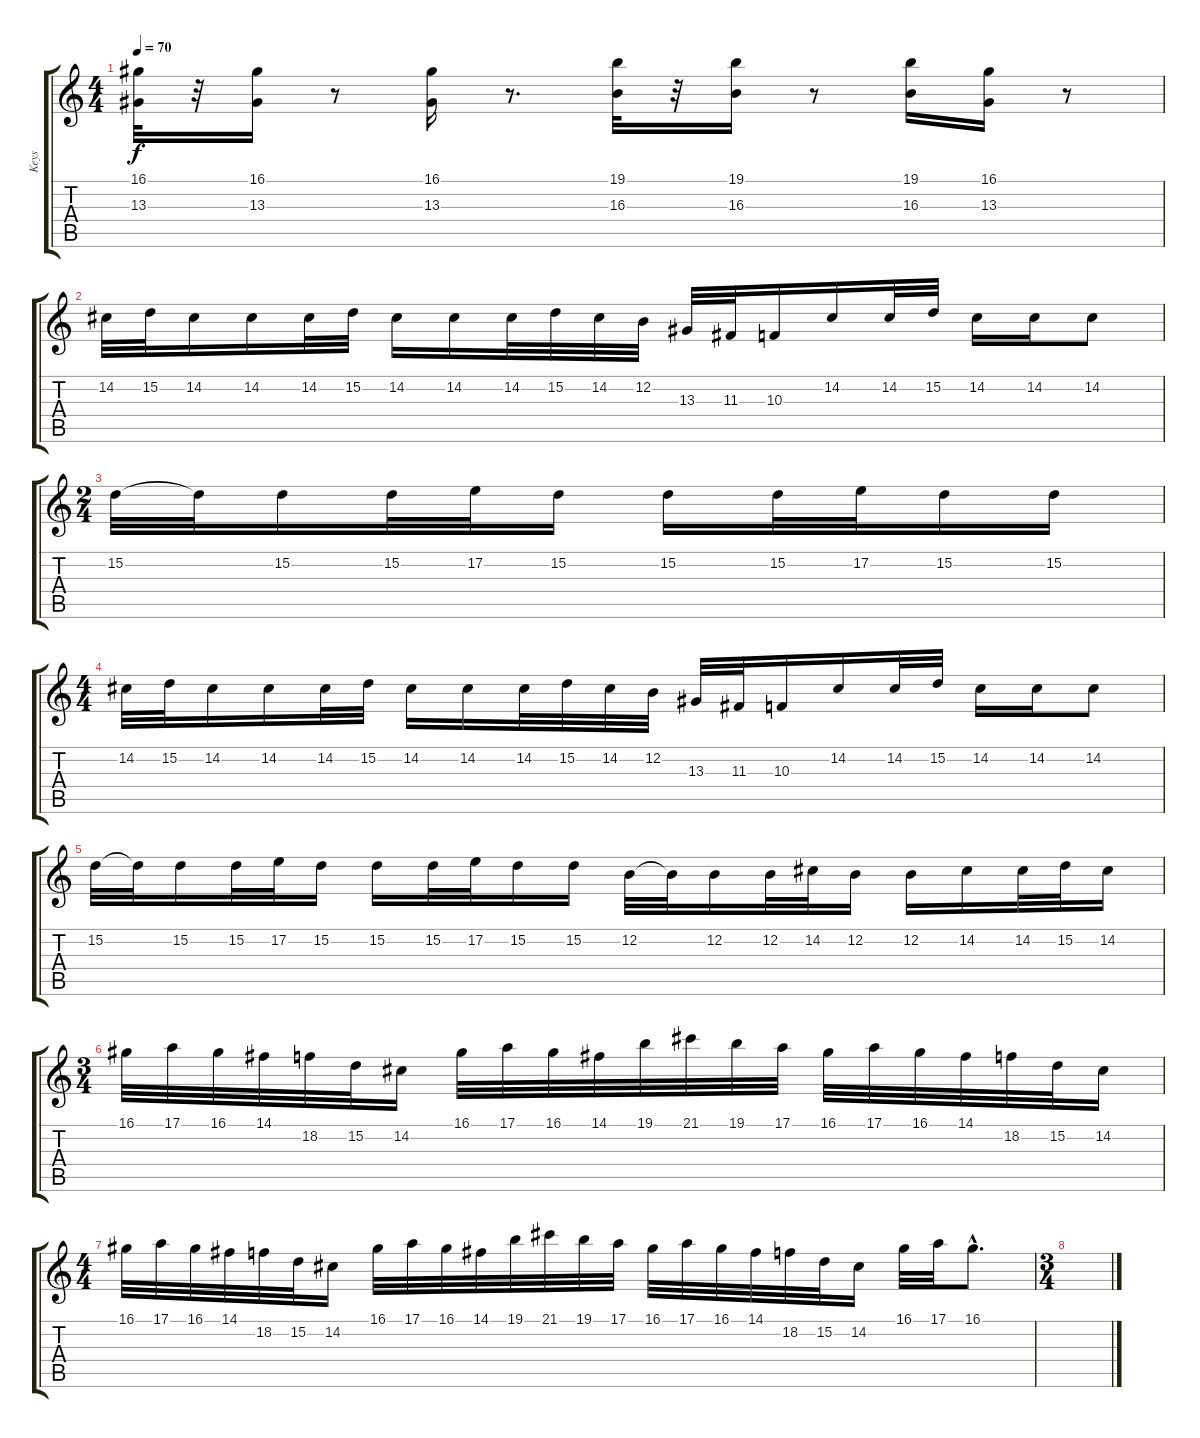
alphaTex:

\track ("Keys" "Keys") {instrument fx5brightness}
\staff {score tabs}
\tuning (E4 B3 G3 D3 A2 E2) {hide}
\ts (4 4)
\tempo 70
\clef g2
\ks c
(16.1 13.3).32{dy f} r.32 (16.1 13.3).16 r.8 (16.1 13.3).16 r.8{d} (19.1 16.3).32 r.32 (19.1 16.3).16 r.8 (19.1 16.3).16 (16.1 13.3).16 r.8 |
14.2.32 15.2.32 14.2.16 14.2.16 14.2.32 15.2.32 14.2.16 14.2.16 14.2.32 15.2.32 14.2.32 12.2.32 13.3.32 11.3.32 10.3.16 14.2.16 14.2.32 15.2.32 14.2.16 14.2.16 14.2.8 |
\ts (2 4)
15.2.32 15.2{t}.32 15.2.16 15.2.32 17.2.32 15.2.16 15.2.16 15.2.32 17.2.32 15.2.16 15.2.16 |
\ts (4 4)
14.2.32 15.2.32 14.2.16 14.2.16 14.2.32 15.2.32 14.2.16 14.2.16 14.2.32 15.2.32 14.2.32 12.2.32 13.3.32 11.3.32 10.3.16 14.2.16 14.2.32 15.2.32 14.2.16 14.2.16 14.2.8 |
15.2.32 15.2{t}.32 15.2.16 15.2.32 17.2.32 15.2.16 15.2.16 15.2.32 17.2.32 15.2.16 15.2.16 12.2.32 12.2{t}.32 12.2.16 12.2.32 14.2.32 12.2.16 12.2.16 14.2.16 14.2.32 15.2.32 14.2.16 |
\ts (3 4)
16.1.32 17.1.32 16.1.32 14.1.32 18.2.32 15.2.32 14.2.16 16.1.32 17.1.32 16.1.32 14.1.32 19.1.32 21.1.32 19.1.32 17.1.32 16.1.32 17.1.32 16.1.32 14.1.32 18.2.32 15.2.32 14.2.16 |
\ts (4 4)
16.1.32 17.1.32 16.1.32 14.1.32 18.2.32 15.2.32 14.2.16 16.1.32 17.1.32 16.1.32 14.1.32 19.1.32 21.1.32 19.1.32 17.1.32 16.1.32 17.1.32 16.1.32 14.1.32 18.2.32 15.2.32 14.2.16 16.1.32 17.1.32 16.1{hac}.8{d} |
\ts (3 4)
